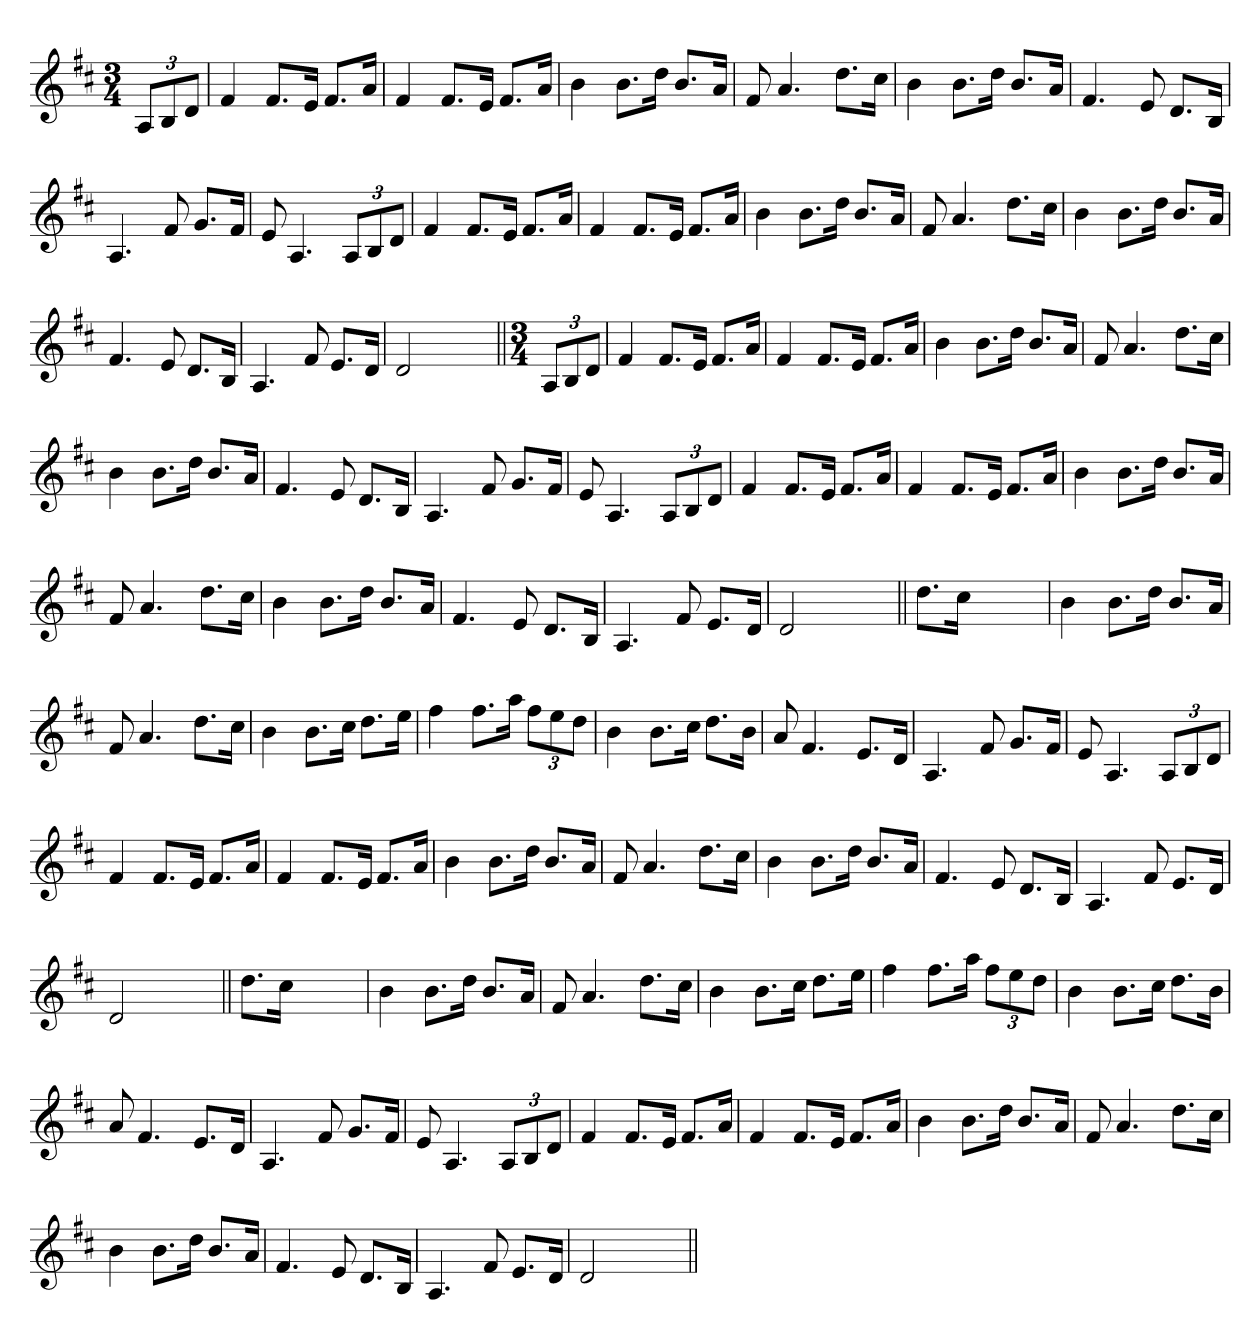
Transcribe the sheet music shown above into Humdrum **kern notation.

**kern
*part1
*staff1
*clefG2
*k[f#c#]
*D:
*M3/4
=1
12AL
12B
12dJ
=
4f#
8.f#L
16eJk
8.f#L
16aJk
=
4f#
8.f#L
16eJk
8.f#L
16aJk
=
4b
8.bL
16ddJk
8.bL
16aJk
=
8f#
4.a
8.ddL
16cc#Jk
=
4b
8.bL
16ddJk
8.bL
16aJk
=
4.f#
8e
8.dL
16BJk
=
4.A
8f#
8.gL
16f#Jk
=
8e
4.A
12AL
12B
12dJ
=
4f#
8.f#L
16eJk
8.f#L
16aJk
=
4f#
8.f#L
16eJk
8.f#L
16aJk
=
4b
8.bL
16ddJk
8.bL
16aJk
=
8f#
4.a
8.ddL
16cc#Jk
=
4b
8.bL
16ddJk
8.bL
16aJk
=
4.f#
8e
8.dL
16BJk
=
4.A
8f#
8.eL
16dJk
=
2d
4ryy
=||
*M3/4
12AL
12B
12dJ
=
4f#
8.f#L
16eJk
8.f#L
16aJk
=
4f#
8.f#L
16eJk
8.f#L
16aJk
=
4b
8.bL
16ddJk
8.bL
16aJk
=
8f#
4.a
8.ddL
16cc#Jk
=
4b
8.bL
16ddJk
8.bL
16aJk
=
4.f#
8e
8.dL
16BJk
=
4.A
8f#
8.gL
16f#Jk
=
8e
4.A
12AL
12B
12dJ
=
4f#
8.f#L
16eJk
8.f#L
16aJk
=
4f#
8.f#L
16eJk
8.f#L
16aJk
=
4b
8.bL
16ddJk
8.bL
16aJk
=
8f#
4.a
8.ddL
16cc#Jk
=
4b
8.bL
16ddJk
8.bL
16aJk
=
4.f#
8e
8.dL
16BJk
=
4.A
8f#
8.eL
16dJk
=
2d
4ryy
=||
8.ddL
16cc#Jk
2ryy
=
4b
8.bL
16ddJk
8.bL
16aJk
=
8f#
4.a
8.ddL
16cc#Jk
=
4b
8.bL
16cc#Jk
8.ddL
16eeJk
=
4ff#
8.ff#L
16aaJk
12ff#L
12ee
12ddJ
=
4b
8.bL
16cc#Jk
8.ddL
16bJk
=
8a
4.f#
8.eL
16dJk
=
4.A
8f#
8.gL
16f#Jk
=
8e
4.A
12AL
12B
12dJ
=
4f#
8.f#L
16eJk
8.f#L
16aJk
=
4f#
8.f#L
16eJk
8.f#L
16aJk
=
4b
8.bL
16ddJk
8.bL
16aJk
=
8f#
4.a
8.ddL
16cc#Jk
=
4b
8.bL
16ddJk
8.bL
16aJk
=
4.f#
8e
8.dL
16BJk
=
4.A
8f#
8.eL
16dJk
=
2d
4ryy
=||
8.ddL
16cc#Jk
2ryy
=
4b
8.bL
16ddJk
8.bL
16aJk
=
8f#
4.a
8.ddL
16cc#Jk
=
4b
8.bL
16cc#Jk
8.ddL
16eeJk
=
4ff#
8.ff#L
16aaJk
12ff#L
12ee
12ddJ
=
4b
8.bL
16cc#Jk
8.ddL
16bJk
=
8a
4.f#
8.eL
16dJk
=
4.A
8f#
8.gL
16f#Jk
=
8e
4.A
12AL
12B
12dJ
=
4f#
8.f#L
16eJk
8.f#L
16aJk
=
4f#
8.f#L
16eJk
8.f#L
16aJk
=
4b
8.bL
16ddJk
8.bL
16aJk
=
8f#
4.a
8.ddL
16cc#Jk
=
4b
8.bL
16ddJk
8.bL
16aJk
=
4.f#
8e
8.dL
16BJk
=
4.A
8f#
8.eL
16dJk
=
2d
4ryy
=||
*-
